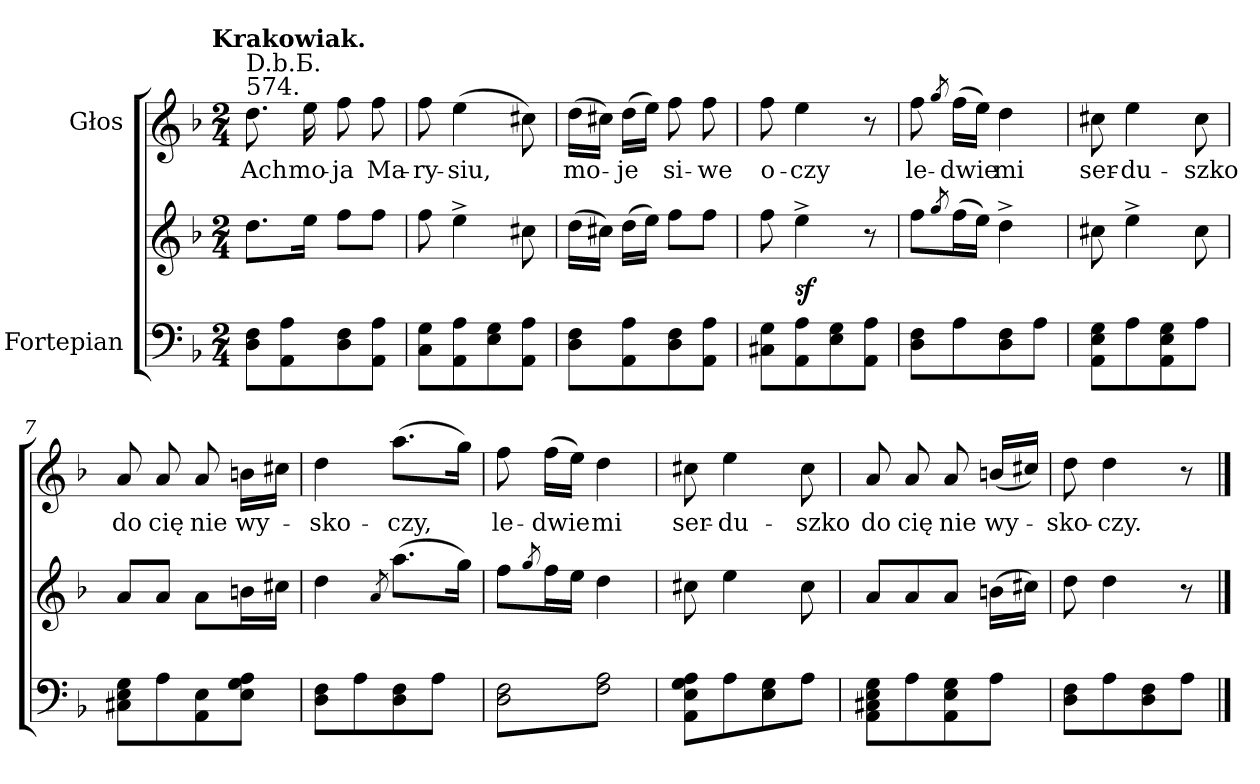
**kern	**kern	**dynam	**kern	**text
*part2	*part2	*part2	*part1	*part1
*staff3	*staff2	*staff2/3	*staff1	*staff1
*I"Fortepian	*	*	*I"Głos	*
*clefF4	*clefG2	*	*clefG2	*
*k[b-]	*k[b-]	*	*k[b-]	*
*d:	*d:	*	*d:	*
!!LO:TX:omd:t=Krakowiak.
*M2/4	*M2/4	*	*M2/4	*
=1	=1	=1	=1	=1
!	!	!	!LO:TX:a:t=D.b.Б.\n574.	!
8D\ 8F\L	8.dd\L	.	8.dd\	Ach
8AA\ 8A\	.	.	.	.
.	16ee\Jk	.	16ee\	mo-
8D\ 8F\	8ff\L	.	8ff\	-ja
8AA\ 8A\J	8ff\J	.	8ff\	Ma-
=2	=2	=2	=2	=2
8C\ 8G\L	8ff\	.	8ff\	-ry-
8AA\ 8A\	4ee^<\	.	(4ee\	-siu,
8E\ 8G\	.	.	.	.
8AA\ 8A\J	8cc#X\	.	8cc#X\)	.
=3	=3	=3	=3	=3
8D\ 8F\L	(16dd\LL	.	(16dd\LL	mo-
.	16cc#X\JJ)	.	16cc#X\JJ)	.
8AA\ 8A\	(16dd\LL	.	(16dd\LL	-je
.	16ee\JJ)	.	16ee\JJ)	.
8D\ 8F\	8ff\L	.	8ff\	si-
8AA\ 8A\J	8ff\J	.	8ff\	-we
=4	=4	=4	=4	=4
8C#X\ 8G\L	8ff\	.	8ff\	o-
8AA\ 8A\	4ee^<\	sf	4ee\	-czy
8E\ 8G\	.	.	.	.
8AA\ 8A\J	8r	.	8r	.
=5	=5	=5	=5	=5
8D\ 8F\L	8ff\L	.	8ff\	le-
.	8qgg/	.	8qgg/	.
8A\	(16ff\L	.	(16ff\LL	-dwie
.	16ee\JJ)	.	16ee\JJ)	.
8D\ 8F\	4dd^<\	.	4dd\	mi
8A\J	.	.	.	.
=6	=6	=6	=6	=6
8AA\ 8E\ 8G\L	8cc#X\	.	8cc#X\	ser-
8A\	4ee^<\	.	4ee\	-du-
8AA\ 8E\ 8G\	.	.	.	.
8A\J	8cc#\	.	8cc#\	-szko
=7	=7	=7	=7	=7
8C#X\ 8E\ 8G\L	8a/L	.	8a/	do
8A\	8a/J	.	8a/	cię
8AA/ 8E/	8a/L	.	8a/	nie
8E\ 8G\ 8A\J	16bn\L	.	16bn\LL	wy-
.	16cc#X\JJ	.	16cc#X\JJ	.
=8	=8	=8	=8	=8
8D\ 8F\L	4dd\	.	4dd\	-sko-
8A\	.	.	.	.
.	8qa/	.	.	.
8D\ 8F\	(8.aa\L	.	(8.aa\L	-czy,
8A\J	.	.	.	.
.	16gg\Jk)	.	16gg\Jk)	.
=9	=9	=9	=9	=9
*tremolo	*	*	*	*
8D\ 8F\L	8ff\L	.	8ff\	le-
.	8qgg/	.	.	.
8F\ 8A\	16ff\L	.	(16ff\LL	-dwie
.	16ee\JJ	.	16ee\JJ)	.
8D\ 8F\	4dd\	.	4dd\	mi
8F\ 8A\J	.	.	.	.
*Xtremolo	*	*	*	*
=10	=10	=10	=10	=10
8AA\ 8E\ 8G\ 8A\L	8cc#X\	.	8cc#X\	ser-
8A\	4ee\	.	4ee\	-du-
8E\ 8G\	.	.	.	.
8A\J	8cc#\	.	8cc#\	-szko
=11	=11	=11	=11	=11
8AA\ 8C#X\ 8E\ 8G\L	8a/L	.	8a/	do
8A\	8a/	.	8a/	cię
8AA/ 8E/ 8G/	8a/J	.	8a/	nie
8A\J	(16bn\LL	.	(16bn/LL	wy-
.	16cc#X\JJ)	.	16cc#X/JJ)	.
=12	=12	=12	=12	=12
8D\ 8F\L	8dd\	.	8dd\	-sko-
8A\	4dd\	.	4dd\	-czy.
8D\ 8F\	.	.	.	.
8A\J	8r	.	8r	.
==	==	==	==	==
*-	*-	*-	*-	*-
